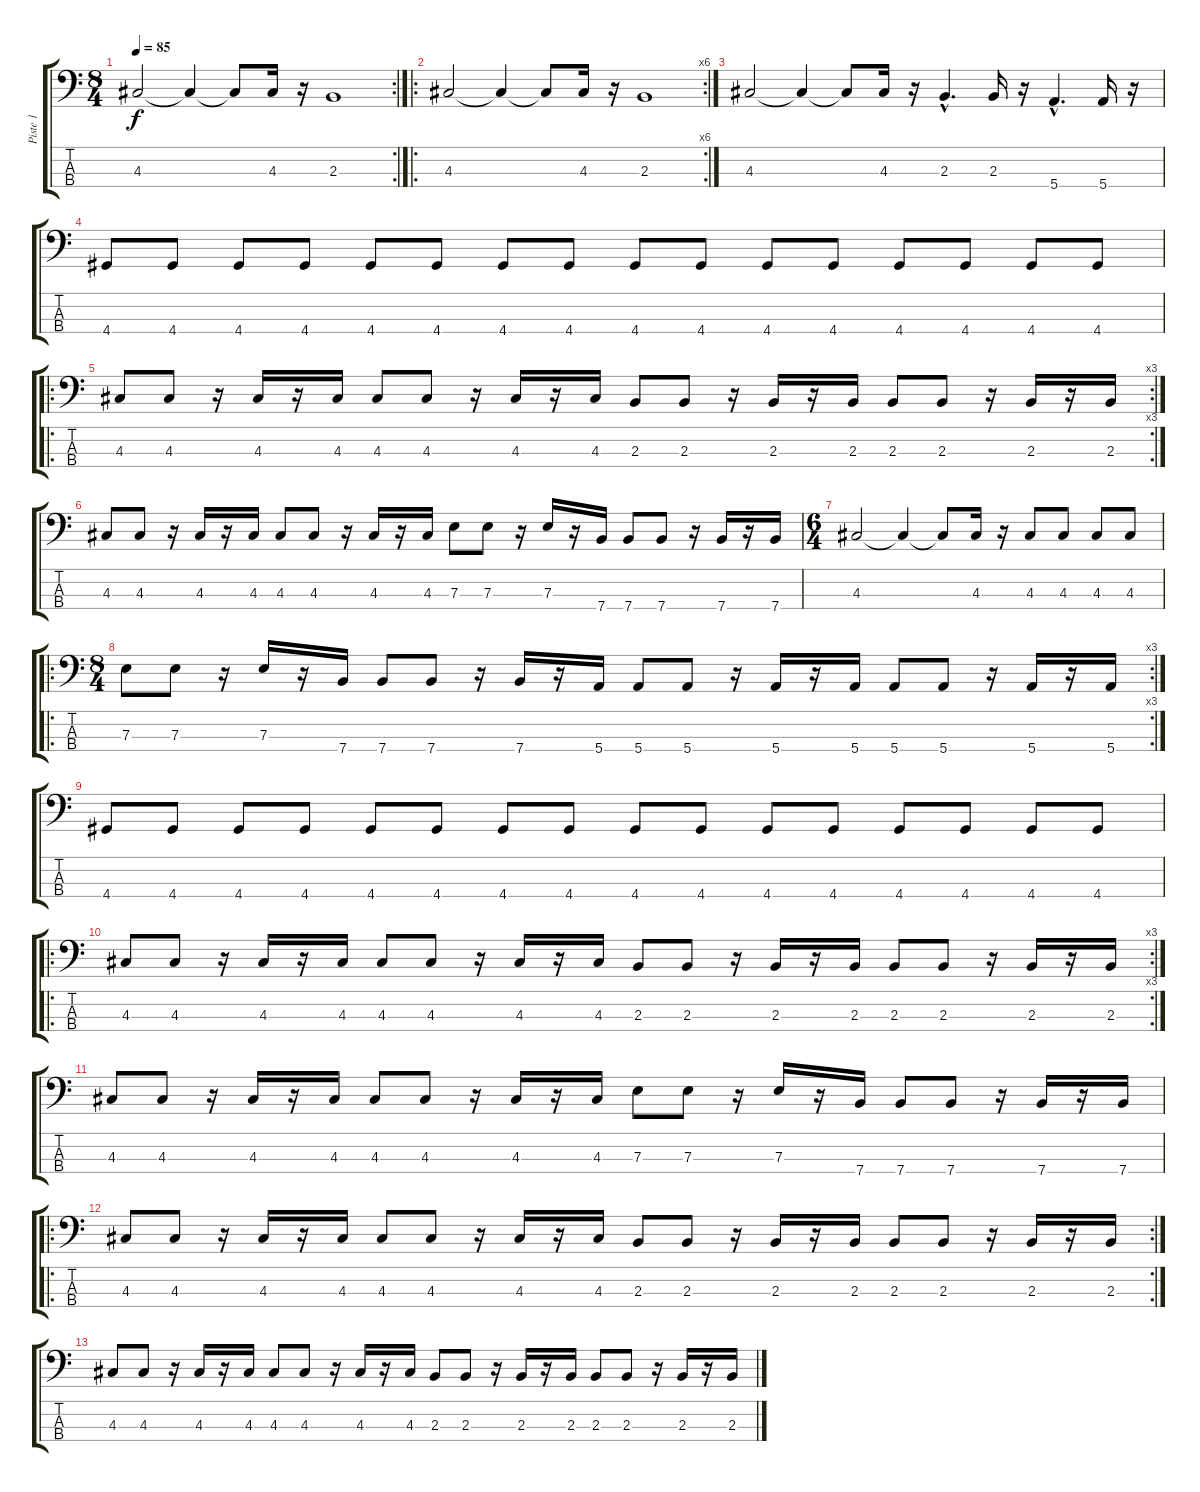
\track ("Piste 1" "Piste 1") {instrument electricbassfinger}
\staff {score tabs}
\tuning (G2 D2 A1 E1) {hide}
\rc 2
\ts (8 4)
\tempo 85
\clef f4
\ks c
4.3.2{dy f instrument electricbassfinger} 4.3{t}.4 4.3{t}.8 4.3.16 r.16 2.3.1 |
\ro
\rc 6
4.3.2 4.3{t}.4 4.3{t}.8 4.3.16 r.16 2.3.1 |
4.3.2 4.3{t}.4 4.3{t}.8 4.3.16 r.16 2.3{hac}.4{d} 2.3.16 r.16 5.4{hac}.4{d} 5.4.16 r.16 |
4.4.8 4.4.8 4.4.8 4.4.8 4.4.8 4.4.8 4.4.8 4.4.8 4.4.8 4.4.8 4.4.8 4.4.8 4.4.8 4.4.8 4.4.8 4.4.8 |
\ro
\rc 3
4.3.8 4.3.8 r.16 4.3.16 r.16 4.3.16 4.3.8 4.3.8 r.16 4.3.16 r.16 4.3.16 2.3.8 2.3.8 r.16 2.3.16 r.16 2.3.16 2.3.8 2.3.8 r.16 2.3.16 r.16 2.3.16 |
4.3.8 4.3.8 r.16 4.3.16 r.16 4.3.16 4.3.8 4.3.8 r.16 4.3.16 r.16 4.3.16 7.3.8 7.3.8 r.16 7.3.16 r.16 7.4.16 7.4.8 7.4.8 r.16 7.4.16 r.16 7.4.16 |
\ts (6 4)
4.3.2 4.3{t}.4 4.3{t}.8 4.3.16 r.16 4.3.8 4.3.8 4.3.8 4.3.8 |
\ro
\rc 3
\ts (8 4)
7.3.8 7.3.8 r.16 7.3.16 r.16 7.4.16 7.4.8 7.4.8 r.16 7.4.16 r.16 5.4.16 5.4.8 5.4.8 r.16 5.4.16 r.16 5.4.16 5.4.8 5.4.8 r.16 5.4.16 r.16 5.4.16 |
4.4.8 4.4.8 4.4.8 4.4.8 4.4.8 4.4.8 4.4.8 4.4.8 4.4.8 4.4.8 4.4.8 4.4.8 4.4.8 4.4.8 4.4.8 4.4.8 |
\ro
\rc 3
4.3.8 4.3.8 r.16 4.3.16 r.16 4.3.16 4.3.8 4.3.8 r.16 4.3.16 r.16 4.3.16 2.3.8 2.3.8 r.16 2.3.16 r.16 2.3.16 2.3.8 2.3.8 r.16 2.3.16 r.16 2.3.16 |
4.3.8 4.3.8 r.16 4.3.16 r.16 4.3.16 4.3.8 4.3.8 r.16 4.3.16 r.16 4.3.16 7.3.8 7.3.8 r.16 7.3.16 r.16 7.4.16 7.4.8 7.4.8 r.16 7.4.16 r.16 7.4.16 |
\ro
\rc 2
4.3.8 4.3.8 r.16 4.3.16 r.16 4.3.16 4.3.8 4.3.8 r.16 4.3.16 r.16 4.3.16 2.3.8 2.3.8 r.16 2.3.16 r.16 2.3.16 2.3.8 2.3.8 r.16 2.3.16 r.16 2.3.16 |
4.3.8 4.3.8 r.16 4.3.16 r.16 4.3.16 4.3.8 4.3.8 r.16 4.3.16 r.16 4.3.16 2.3.8 2.3.8 r.16 2.3.16 r.16 2.3.16 2.3.8 2.3.8 r.16 2.3.16 r.16 2.3.16
